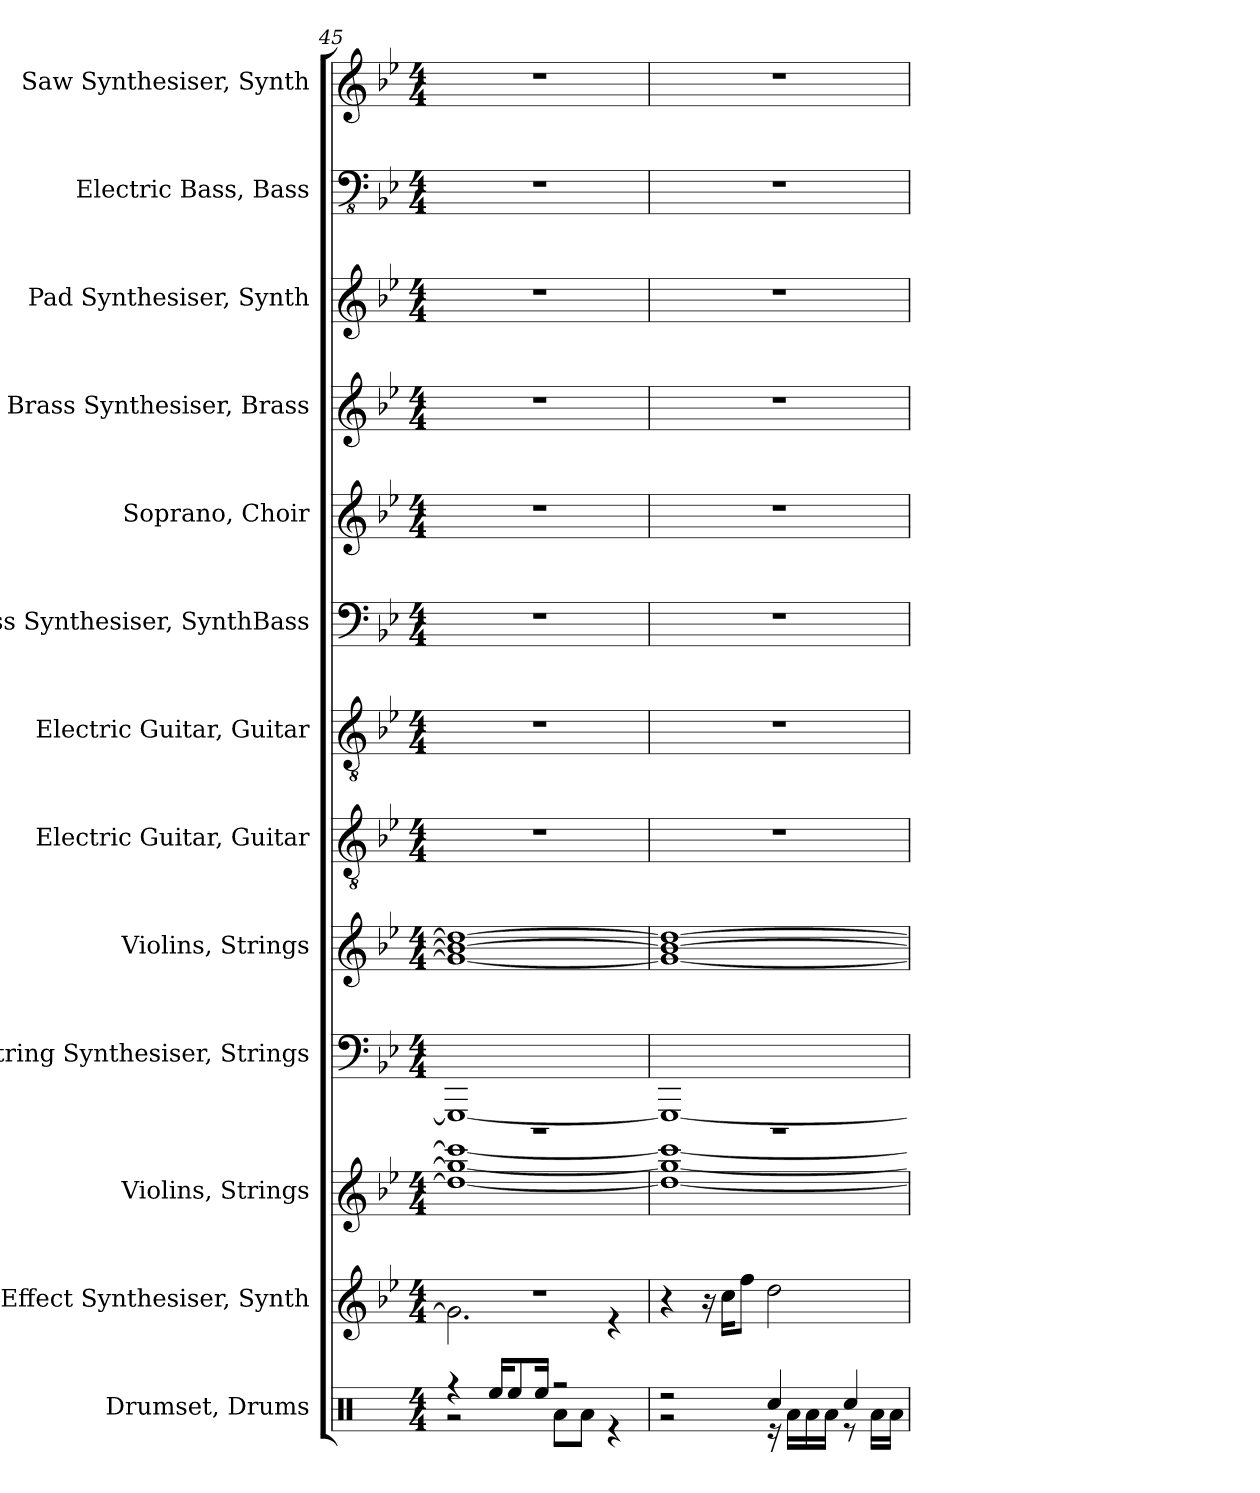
**kern	**kern	**kern	**kern	**kern	**kern	**kern	**kern	**kern	**kern	**kern	**kern	**kern
*part13	*part12	*part11	*part10	*part9	*part8	*part7	*part6	*part5	*part4	*part3	*part2	*part1
*staff13	*staff12	*staff11	*staff10	*staff9	*staff8	*staff7	*staff6	*staff5	*staff4	*staff3	*staff2	*staff1
*I"Drumset, Drums	*I"Effect Synthesiser, Synth	*I"Violins, Strings	*I"String Synthesiser, Strings	*I"Violins, Strings	*I"Electric Guitar, Guitar	*I"Electric Guitar, Guitar	*I"Bass Synthesiser, SynthBass	*I"Soprano, Choir	*I"Brass Synthesiser, Brass	*I"Pad Synthesiser, Synth	*I"Electric Bass, Bass	*I"Saw Synthesiser, Synth
*I'Drs.	*I'Synth.	*I'Vlns.	*I'Synth.	*I'Vlns.	*I'El. Guit.	*I'El. Guit.	*I'Synth.	*I'S.	*I'Synth.	*I'Synth.	*I'El. B.	*I'Synth.
*clefX	*clefG2	*clefG2	*clefF4	*clefG2	*clefGv2	*clefGv2	*clefF4	*clefG2	*clefG2	*clefG2	*clefFv4	*clefG2
*k[]	*k[b-e-]	*k[b-e-]	*k[b-e-]	*k[b-e-]	*k[b-e-]	*k[b-e-]	*k[b-e-]	*k[b-e-]	*k[b-e-]	*k[b-e-]	*k[b-e-]	*k[b-e-]
*M4/4	*M4/4	*M4/4	*M4/4	*M4/4	*M4/4	*M4/4	*M4/4	*M4/4	*M4/4	*M4/4	*M4/4	*M4/4
=45	=45	=45	=45	=45	=45	=45	=45	=45	=45	=45	=45	=45
*^	*^	*^	*	*	*	*	*	*	*	*	*	*
4r	2r	1r	2.g\]	1r	1dd_ 1gg_ 1ccc_	1GGG_	1g_ 1b-_ 1dd_	1r	1r	1r	1r	1r	1r	1r	1r
16Ree/KL	.	.	.	.	.	.	.	.	.	.	.	.	.	.	.
8Ree/	.	.	.	.	.	.	.	.	.	.	.	.	.	.	.
16Ree/Jk	.	.	.	.	.	.	.	.	.	.	.	.	.	.	.
2r	8Ra\L	.	.	.	.	.	.	.	.	.	.	.	.	.	.
.	8Ra\J	.	.	.	.	.	.	.	.	.	.	.	.	.	.
.	4r	.	4r	.	.	.	.	.	.	.	.	.	.	.	.
*	*	*v	*v	*	*	*	*	*	*	*	*	*	*	*	*
!!LO:PB:g=z
=46	=46	=46	=46	=46	=46	=46	=46	=46	=46	=46	=46	=46	=46	=46
2r	2r	4r	1r	1dd_ 1gg_ 1ccc_	1GGG_	1g_ 1b-_ 1dd_	1r	1r	1r	1r	1r	1r	1r	1r
.	.	16r	.	.	.	.	.	.	.	.	.	.	.	.
.	.	16cc\KL	.	.	.	.	.	.	.	.	.	.	.	.
.	.	8ff\J	.	.	.	.	.	.	.	.	.	.	.	.
4Rcc/	16r	2dd\	.	.	.	.	.	.	.	.	.	.	.	.
.	16Ra\LL	.	.	.	.	.	.	.	.	.	.	.	.	.
.	16Ra\	.	.	.	.	.	.	.	.	.	.	.	.	.
.	16Ra\JJ	.	.	.	.	.	.	.	.	.	.	.	.	.
4Rcc/	8r	.	.	.	.	.	.	.	.	.	.	.	.	.
.	16Ra\LL	.	.	.	.	.	.	.	.	.	.	.	.	.
.	16Ra\JJ	.	.	.	.	.	.	.	.	.	.	.	.	.
*v	*v	*	*v	*v	*	*	*	*	*	*	*	*	*	*
=	=	=	=	=	=	=	=	=	=	=	=	=
*-	*-	*-	*-	*-	*-	*-	*-	*-	*-	*-	*-	*-
